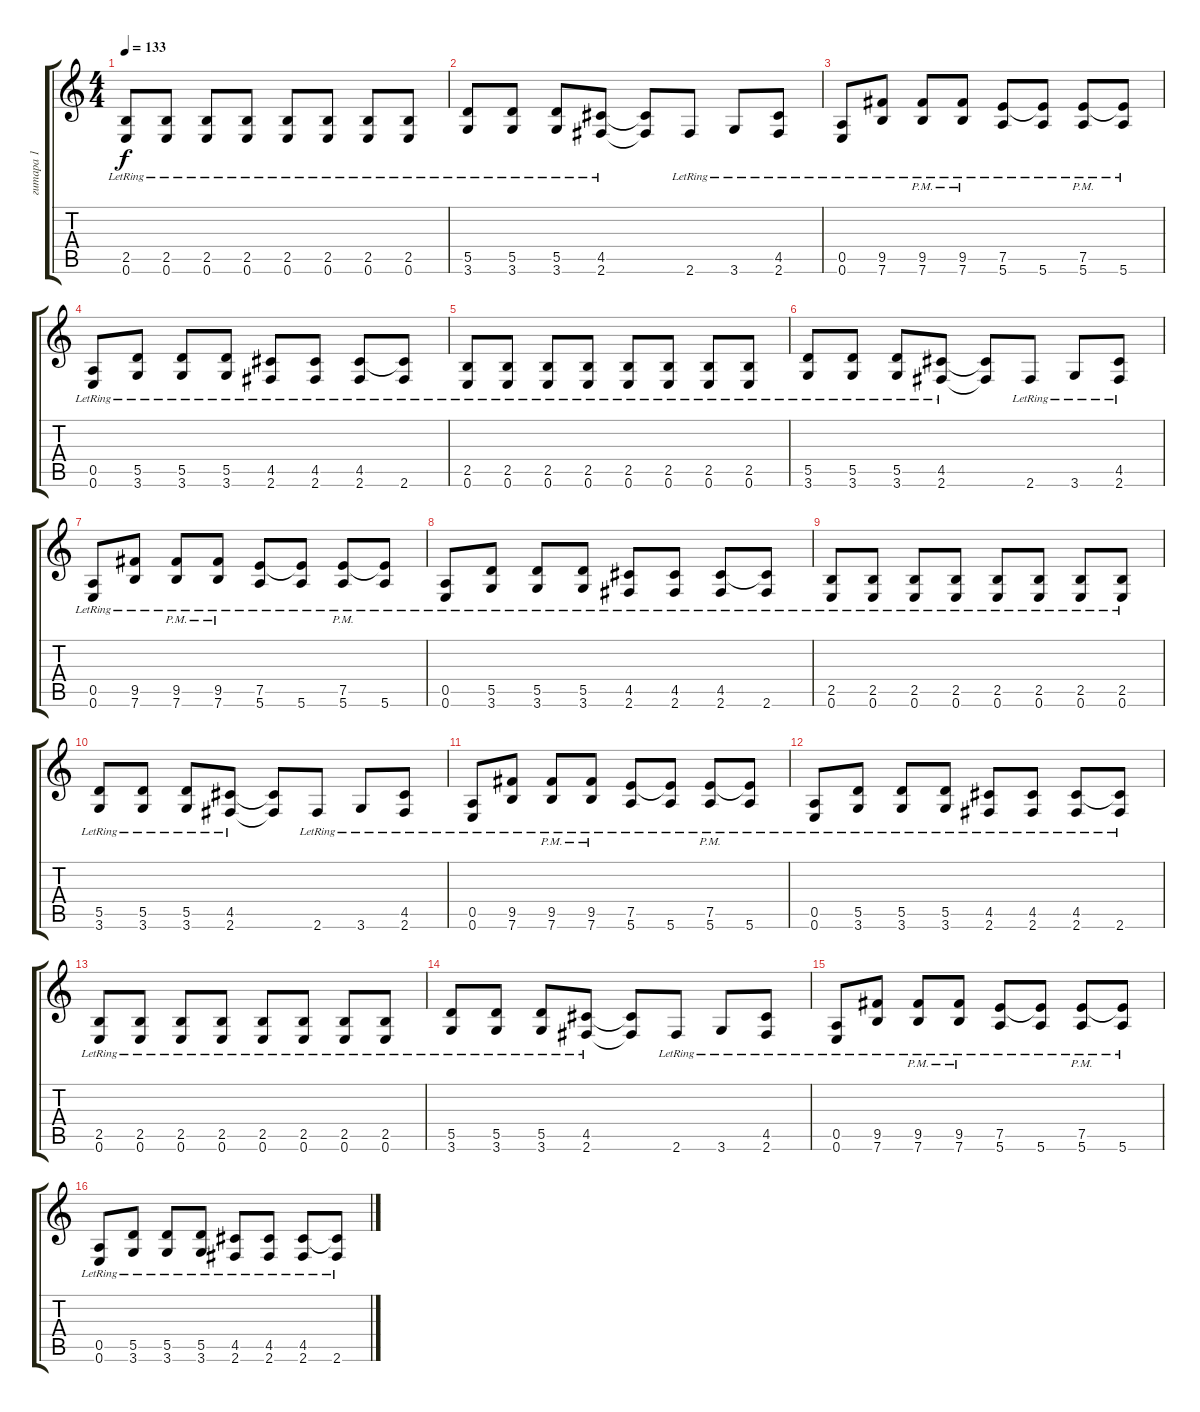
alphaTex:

\track ("гитара 1" "гитара 1") {instrument distortionguitar}
\staff {score tabs}
\tuning (E4 B3 G3 D3 A2 E2) {hide}
\ts (4 4)
\tempo 133
\clef g2
\ks c
(2.5{lr} 0.6{lr}).8{dy f} (2.5{lr} 0.6{lr}).8 (2.5{lr} 0.6{lr}).8 (2.5{lr} 0.6{lr}).8 (2.5{lr} 0.6{lr}).8 (2.5{lr} 0.6{lr}).8 (2.5{lr} 0.6{lr}).8 (2.5{lr} 0.6{lr}).8 |
(5.5{lr} 3.6{lr}).8 (5.5{lr} 3.6{lr}).8 (5.5{lr} 3.6{lr}).8 (4.5{lr} 2.6{lr}).8 (4.5{t} 2.6{t}).8 2.6{lr}.8 3.6{lr}.8 (4.5{lr} 2.6{lr}).8 |
(0.5{lr} 0.6{lr}).8 (9.5{lr} 7.6{lr}).8 (9.5{pm lr} 7.6{pm lr}).8 (9.5{pm lr} 7.6{pm lr}).8 (7.5{lr} 5.6{lr}).8 (7.5{t} 5.6{lr}).8 (7.5{pm lr} 5.6{pm lr}).8 (7.5{t} 5.6{lr}).8 |
(0.5{lr} 0.6{lr}).8 (5.5{lr} 3.6{lr}).8 (5.5{lr} 3.6{lr}).8 (5.5{lr} 3.6{lr}).8 (4.5{lr} 2.6{lr}).8 (4.5{lr} 2.6{lr}).8 (4.5{lr} 2.6{lr}).8 (4.5{t} 2.6{lr}).8 |
(2.5{lr} 0.6{lr}).8 (2.5{lr} 0.6{lr}).8 (2.5{lr} 0.6{lr}).8 (2.5{lr} 0.6{lr}).8 (2.5{lr} 0.6{lr}).8 (2.5{lr} 0.6{lr}).8 (2.5{lr} 0.6{lr}).8 (2.5{lr} 0.6{lr}).8 |
(5.5{lr} 3.6{lr}).8 (5.5{lr} 3.6{lr}).8 (5.5{lr} 3.6{lr}).8 (4.5{lr} 2.6{lr}).8 (4.5{t} 2.6{t}).8 2.6{lr}.8 3.6{lr}.8 (4.5{lr} 2.6{lr}).8 |
(0.5{lr} 0.6{lr}).8 (9.5{lr} 7.6{lr}).8 (9.5{pm lr} 7.6{pm lr}).8 (9.5{pm lr} 7.6{pm lr}).8 (7.5{lr} 5.6{lr}).8 (7.5{t} 5.6{lr}).8 (7.5{pm lr} 5.6{pm lr}).8 (7.5{t} 5.6{lr}).8 |
(0.5{lr} 0.6{lr}).8 (5.5{lr} 3.6{lr}).8 (5.5{lr} 3.6{lr}).8 (5.5{lr} 3.6{lr}).8 (4.5{lr} 2.6{lr}).8 (4.5{lr} 2.6{lr}).8 (4.5{lr} 2.6{lr}).8 (4.5{t} 2.6{lr}).8 |
(2.5{lr} 0.6{lr}).8 (2.5{lr} 0.6{lr}).8 (2.5{lr} 0.6{lr}).8 (2.5{lr} 0.6{lr}).8 (2.5{lr} 0.6{lr}).8 (2.5{lr} 0.6{lr}).8 (2.5{lr} 0.6{lr}).8 (2.5{lr} 0.6{lr}).8 |
(5.5{lr} 3.6{lr}).8 (5.5{lr} 3.6{lr}).8 (5.5{lr} 3.6{lr}).8 (4.5{lr} 2.6{lr}).8 (4.5{t} 2.6{t}).8 2.6{lr}.8 3.6{lr}.8 (4.5{lr} 2.6{lr}).8 |
(0.5{lr} 0.6{lr}).8 (9.5{lr} 7.6{lr}).8 (9.5{pm lr} 7.6{pm lr}).8 (9.5{pm lr} 7.6{pm lr}).8 (7.5{lr} 5.6{lr}).8 (7.5{t} 5.6{lr}).8 (7.5{pm lr} 5.6{pm lr}).8 (7.5{t} 5.6{lr}).8 |
(0.5{lr} 0.6{lr}).8 (5.5{lr} 3.6{lr}).8 (5.5{lr} 3.6{lr}).8 (5.5{lr} 3.6{lr}).8 (4.5{lr} 2.6{lr}).8 (4.5{lr} 2.6{lr}).8 (4.5{lr} 2.6{lr}).8 (4.5{t} 2.6{lr}).8 |
(2.5{lr} 0.6{lr}).8 (2.5{lr} 0.6{lr}).8 (2.5{lr} 0.6{lr}).8 (2.5{lr} 0.6{lr}).8 (2.5{lr} 0.6{lr}).8 (2.5{lr} 0.6{lr}).8 (2.5{lr} 0.6{lr}).8 (2.5{lr} 0.6{lr}).8 |
(5.5{lr} 3.6{lr}).8 (5.5{lr} 3.6{lr}).8 (5.5{lr} 3.6{lr}).8 (4.5{lr} 2.6{lr}).8 (4.5{t} 2.6{t}).8 2.6{lr}.8 3.6{lr}.8 (4.5{lr} 2.6{lr}).8 |
(0.5{lr} 0.6{lr}).8 (9.5{lr} 7.6{lr}).8 (9.5{pm lr} 7.6{pm lr}).8 (9.5{pm lr} 7.6{pm lr}).8 (7.5{lr} 5.6{lr}).8 (7.5{t} 5.6{lr}).8 (7.5{pm lr} 5.6{pm lr}).8 (7.5{t} 5.6{lr}).8 |
(0.5{lr} 0.6{lr}).8 (5.5{lr} 3.6{lr}).8 (5.5{lr} 3.6{lr}).8 (5.5{lr} 3.6{lr}).8 (4.5{lr} 2.6{lr}).8 (4.5{lr} 2.6{lr}).8 (4.5{lr} 2.6{lr}).8 (4.5{t} 2.6{lr}).8
